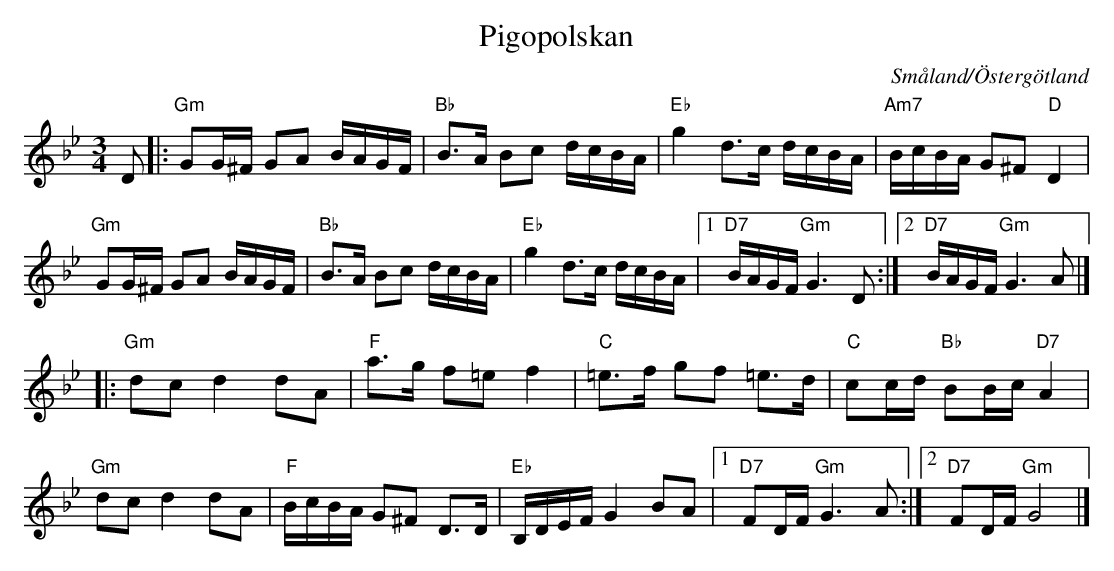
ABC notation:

X:1
T:Pigopolskan
O:Småland/Östergötland
M:3/4
L:1/8
K:Gm
D|:"Gm" GG/2^F/2 GA B/2A/2G/2F/2|"Bb" B3/2A/2 Bc d/2c/2B/2A/2|"Eb" g2 d3/2c/2 d/2c/2B/2A/2|"Am7" B/2c/2B/2A/2 G^F "D" D2|
"Gm" GG/2^F/2 GA B/2A/2G/2F/2|"Bb" B3/2A/2 Bc d/2c/2B/2A/2|"Eb" g2 d3/2c/2 d/2c/2B/2A/2|[1 "D7" B/2A/2G/2F/2 "Gm" G3 D:|[2 "D7" B/2A/2G/2F/2 "Gm" G3 A|]
|:"Gm" dc d2 dA|"F" a3/2g/2 f=e f2|"C" =e3/2f/2 gf =e3/2d/2|"C" cc/2d/2 "Bb" BB/2c/2 "D7" A2|
"Gm" dc d2 dA|"F" B/2c/2B/2A/2 G^F D3/2D/2|"Eb" B,/2D/2E/2F/2 G2 BA|[1 "D7" FD/2F/2 "Gm" G3 A:|[2 "D7" FD/2F/2 "Gm" G4|]
